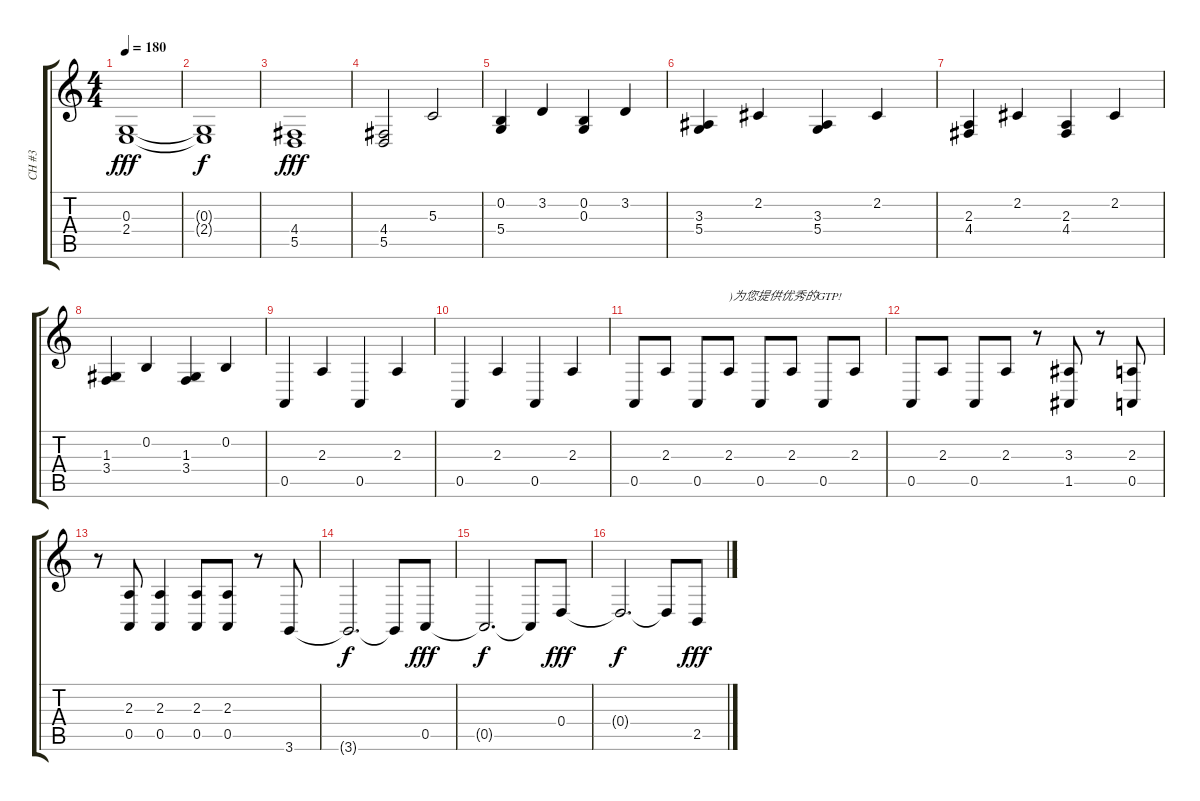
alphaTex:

\track ("CH #3" "CH #3") {instrument vibraphone}
\staff {score tabs}
\tuning (E4 B3 G3 D3 A2 E2) {hide}
\ts (4 4)
\tempo 180
\clef g2
\ks c
(0.3 2.4).1{dy fff} |
(0.3{t} 2.4{t}).1{dy f} |
(4.4 5.5).1{dy fff} |
(4.4 5.5).2 5.3.2 |
(0.2 5.4).4 3.2.4 (0.2 0.3).4 3.2.4 |
(3.3 5.4).4 2.2.4 (3.3 5.4).4 2.2.4 |
(2.3 4.4).4 2.2.4 (2.3 4.4).4 2.2.4 |
(1.3 3.4).4 0.2.4 (1.3 3.4).4 0.2.4 |
0.5.4 2.3.4 0.5.4 2.3.4 |
0.5.4 2.3.4 0.5.4 2.3.4 |
0.5.8 2.3.8 0.5.8 2.3.8{txt ")为您提供优秀的GTP!"} 0.5.8 2.3.8 0.5.8 2.3.8 |
0.5.8 2.3.8 0.5.8 2.3.8 r.8 (3.3 1.5).8 r.8 (2.3 0.5).8 |
r.8 (2.3 0.5).8 (2.3 0.5).4 (2.3 0.5).8 (2.3 0.5).8 r.8 3.6.8 |
3.6{t}.2{d dy f} 3.6{t}.8 0.5.8{dy fff} |
0.5{t}.2{d dy f} 0.5{t}.8 0.4.8{dy fff} |
0.4{t}.2{d dy f} 0.4{t}.8 2.5.8{dy fff}
